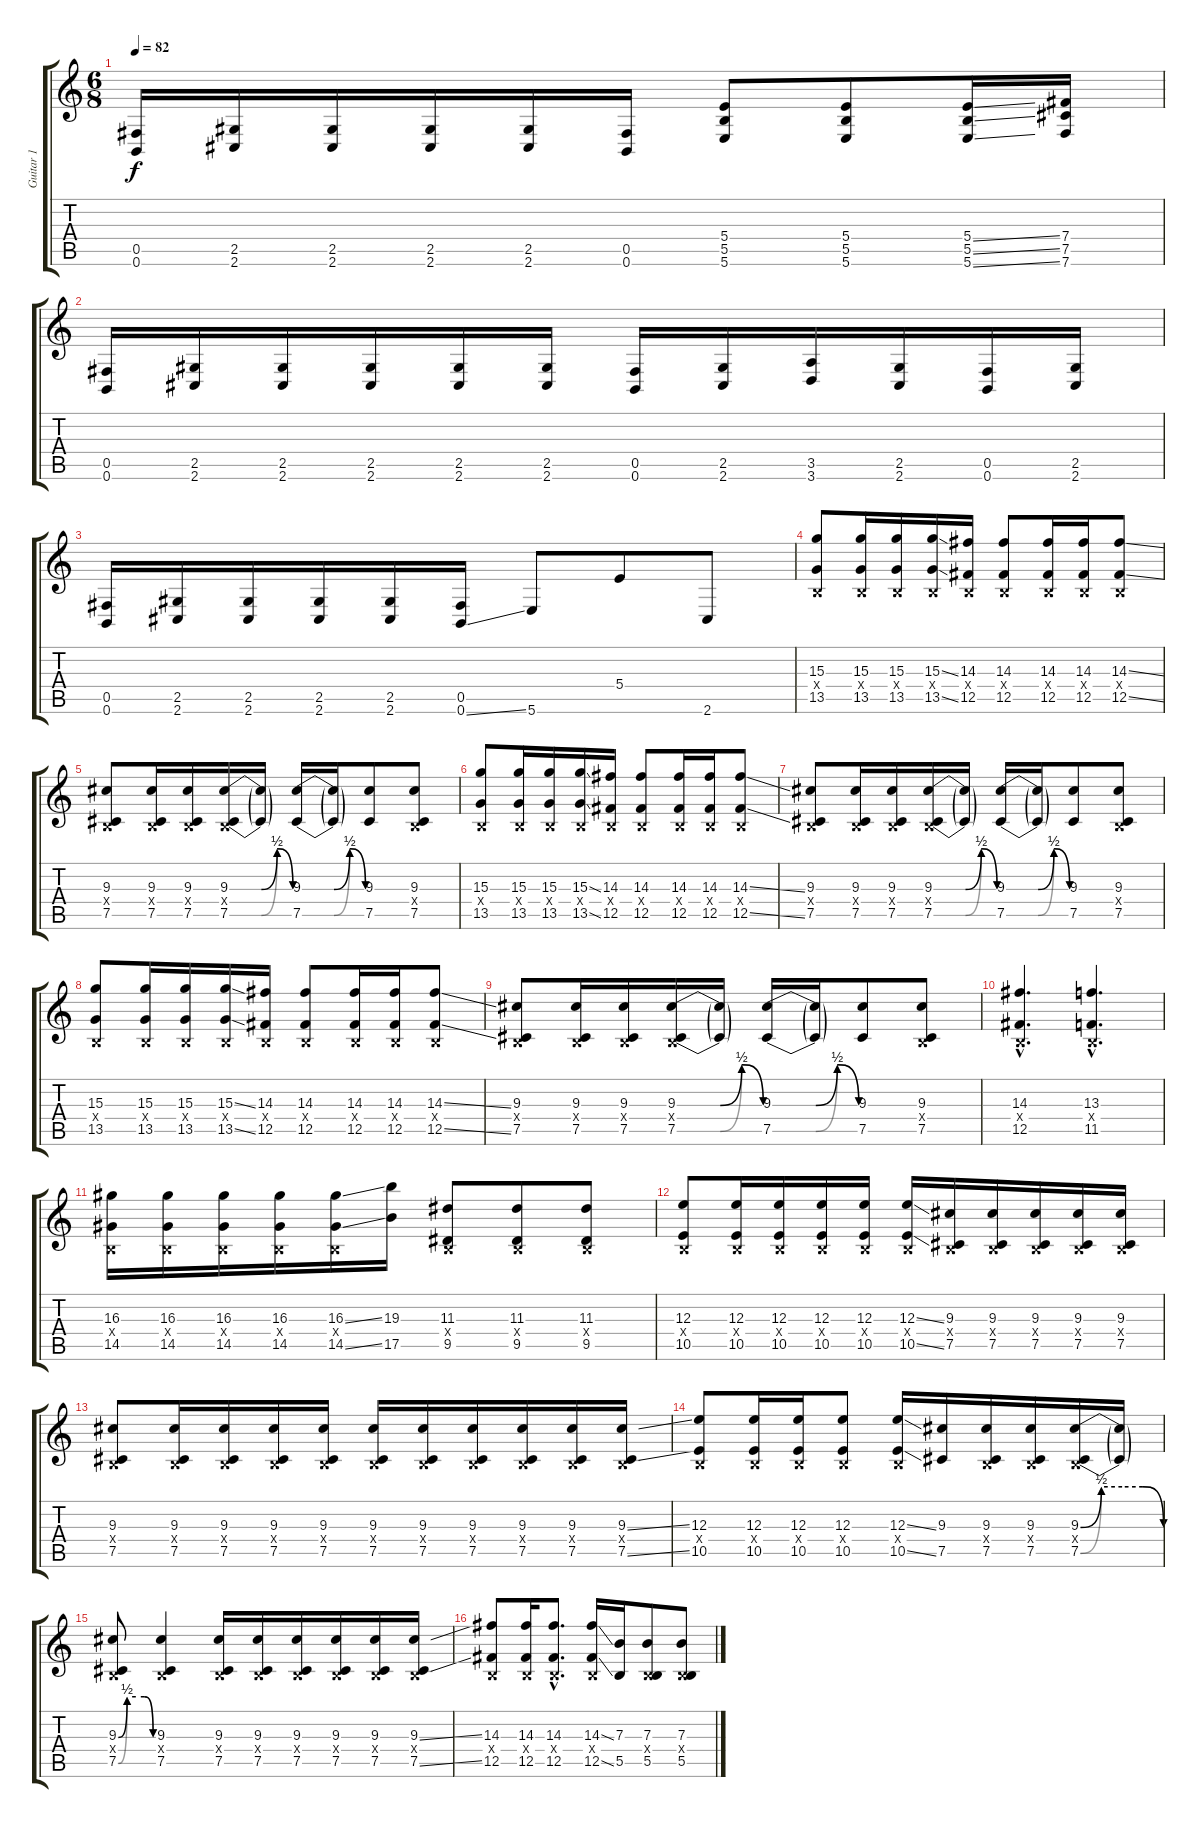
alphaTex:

\track ("Guitar 1" "Guitar 1") {instrument overdrivenguitar}
\staff {score tabs}
\tuning (Db4 Ab3 E3 B2 Gb2 B1) {hide}
\ts (6 8)
\tempo 82
\clef g2
\ks c
(0.5 0.6).16{dy f} (2.5 2.6).16 (2.5 2.6).16 (2.5 2.6).16 (2.5 2.6).16 (0.5 0.6).16 (5.4 5.5 5.6).8 (5.4 5.5 5.6).8 (5.4{ss} 5.5{ss} 5.6{ss}).16 (7.4 7.5 7.6).16 |
(0.5 0.6).16 (2.5 2.6).16 (2.5 2.6).16 (2.5 2.6).16 (2.5 2.6).16 (2.5 2.6).16 (0.5 0.6).16 (2.5 2.6).16 (3.5 3.6).16 (2.5 2.6).16 (0.5 0.6).16 (2.5 2.6).16 |
(0.5 0.6).16 (2.5 2.6).16 (2.5 2.6).16 (2.5 2.6).16 (2.5 2.6).16 (0.5 0.6{ss}).16 5.6.8 5.4.8 2.6.8 |
(15.3 0.4{x} 13.5).8 (15.3 0.4{x} 13.5).16 (15.3 0.4{x} 13.5).16 (15.3{ss} 0.4{x} 13.5{ss}).16 (14.3 0.4{x} 12.5).16 (14.3 0.4{x} 12.5).8 (14.3 0.4{x} 12.5).16 (14.3 0.4{x} 12.5).16 (14.3{ss} 0.4{x} 12.5{ss}).8 |
(9.3 0.4{x} 7.5).8 (9.3 0.4{x} 7.5).16 (9.3 0.4{x} 7.5).16 (9.3{be (custom 0 0 15 0 30 0 45 2 60 0)} 0.4{x} 7.5{be (custom 0 0 30 0 45 2 60 0)}).16 (9.3{t} 7.5{t}).16 (9.3{be (custom 0 0 15 0 30 0 45 2 60 0)} 7.5{be (custom 0 0 15 0 30 0 45 2 60 0)}).16 (9.3{t} 7.5{t}).16 (9.3 7.5).8 (9.3 0.4{x} 7.5).8 |
(15.3 0.4{x} 13.5).8 (15.3 0.4{x} 13.5).16 (15.3 0.4{x} 13.5).16 (15.3{ss} 0.4{x} 13.5{ss}).16 (14.3 0.4{x} 12.5).16 (14.3 0.4{x} 12.5).8 (14.3 0.4{x} 12.5).16 (14.3 0.4{x} 12.5).16 (14.3{ss} 0.4{x} 12.5{ss}).8 |
(9.3 0.4{x} 7.5).8 (9.3 0.4{x} 7.5).16 (9.3 0.4{x} 7.5).16 (9.3{be (custom 0 0 15 0 30 0 45 2 60 0)} 0.4{x} 7.5{be (custom 0 0 30 0 45 2 60 0)}).16 (9.3{t} 7.5{t}).16 (9.3{be (custom 0 0 15 0 30 0 45 2 60 0)} 7.5{be (custom 0 0 15 0 30 0 45 2 60 0)}).16 (9.3{t} 7.5{t}).16 (9.3 7.5).8 (9.3 0.4{x} 7.5).8 |
(15.3 0.4{x} 13.5).8 (15.3 0.4{x} 13.5).16 (15.3 0.4{x} 13.5).16 (15.3{ss} 0.4{x} 13.5{ss}).16 (14.3 0.4{x} 12.5).16 (14.3 0.4{x} 12.5).8 (14.3 0.4{x} 12.5).16 (14.3 0.4{x} 12.5).16 (14.3{ss} 0.4{x} 12.5{ss}).8 |
(9.3 0.4{x} 7.5).8 (9.3 0.4{x} 7.5).16 (9.3 0.4{x} 7.5).16 (9.3{be (custom 0 0 15 0 30 0 45 2 60 0)} 0.4{x} 7.5{be (custom 0 0 30 0 45 2 60 0)}).16 (9.3{t} 7.5{t}).16 (9.3{be (custom 0 0 15 0 30 0 45 2 60 0)} 7.5{be (custom 0 0 15 0 30 0 45 2 60 0)}).16 (9.3{t} 7.5{t}).16 (9.3 7.5).8 (9.3 0.4{x} 7.5).8 |
(14.3{hac} 0.4{hac x} 12.5{hac}).4{d} (13.3{hac} 0.4{hac x} 11.5{hac}).4{d} |
(16.3 0.4{x} 14.5).16 (16.3 0.4{x} 14.5).16 (16.3 0.4{x} 14.5).16 (16.3 0.4{x} 14.5).16 (16.3{ss} 0.4{x} 14.5{ss}).16 (19.3 17.5).16 (11.3 0.4{x} 9.5).8 (11.3 0.4{x} 9.5).8 (11.3 0.4{x} 9.5).8 |
(12.3 0.4{x} 10.5).8 (12.3 0.4{x} 10.5).16 (12.3 0.4{x} 10.5).16 (12.3 0.4{x} 10.5).16 (12.3 0.4{x} 10.5).16 (12.3{ss} 0.4{x} 10.5{ss}).16 (9.3 0.4{x} 7.5).16 (9.3 0.4{x} 7.5).16 (9.3 0.4{x} 7.5).16 (9.3 0.4{x} 7.5).16 (9.3 0.4{x} 7.5).16 |
(9.3 0.4{x} 7.5).8 (9.3 0.4{x} 7.5).16 (9.3 0.4{x} 7.5).16 (9.3 0.4{x} 7.5).16 (9.3 0.4{x} 7.5).16 (9.3 0.4{x} 7.5).16 (9.3 0.4{x} 7.5).16 (9.3 0.4{x} 7.5).16 (9.3 0.4{x} 7.5).16 (9.3 0.4{x} 7.5).16 (9.3{ss} 0.4{x} 7.5{ss}).16 |
(12.3 0.4{x} 10.5).8 (12.3 0.4{x} 10.5).16 (12.3 0.4{x} 10.5).16 (12.3 0.4{x} 10.5).8 (12.3{ss} 0.4{x} 10.5{ss}).16 (9.3 7.5).16 (9.3 0.4{x} 7.5).16 (9.3 0.4{x} 7.5).16 (9.3{be (custom 0 0 15 2 30 2 45 2 60 0)} 0.4{x} 7.5{be (custom 0 0 15 2 30 2 45 2 60 0)}).16 (9.3{t} 7.5{t}).16 |
(9.3{be (custom 0 0 15 2 30 2 45 2 60 0)} 0.4{x} 7.5{be (custom 0 0 15 2 30 2 45 2 60 0)}).8 (9.3 0.4{x} 7.5).4 (9.3 0.4{x} 7.5).16 (9.3 0.4{x} 7.5).16 (9.3 0.4{x} 7.5).16 (9.3 0.4{x} 7.5).16 (9.3 0.4{x} 7.5).16 (9.3{ss} 0.4{x} 7.5{ss}).16 |
(14.3 0.4{x} 12.5).8 (14.3 0.4{x} 12.5).16 (14.3{hac} 0.4{hac x} 12.5{hac}).8{d} (14.3{ss} 0.4{x} 12.5{ss}).16 (7.3 5.5).16 (7.3 0.4{x} 5.5).8 (7.3 0.4{x} 5.5).8
